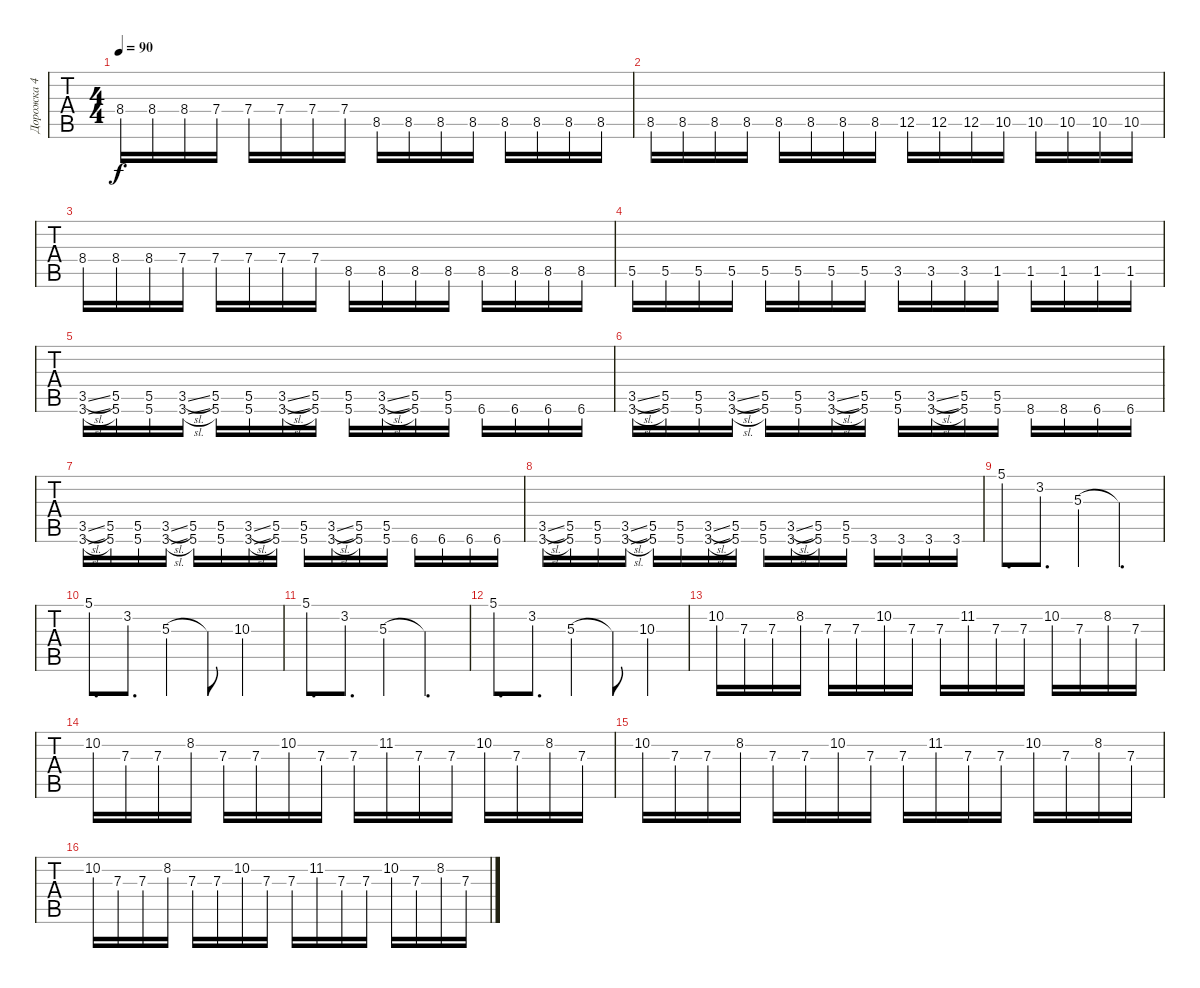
\track ("Дорожка 4" "Дорожка 4") {instrument distortionguitar}
\staff {tabs}
\tuning (Eb4 Bb3 Gb3 Db3 Ab2 Db2) {hide}
\ts (4 4)
\tempo 90
\clef g2
\ks f#minor
8.4.16{dy f instrument electricguitarmuted} 8.4.16 8.4.16 7.4.16 7.4.16 7.4.16 7.4.16 7.4.16 8.5.16 8.5.16 8.5.16 8.5.16 8.5.16 8.5.16 8.5.16 8.5.16 |
8.5.16 8.5.16 8.5.16 8.5.16 8.5.16 8.5.16 8.5.16 8.5.16 12.5.16 12.5.16 12.5.16 10.5.16 10.5.16 10.5.16 10.5.16 10.5.16 |
8.4.16{instrument electricguitarmuted} 8.4.16 8.4.16 7.4.16 7.4.16 7.4.16 7.4.16 7.4.16 8.5.16 8.5.16 8.5.16 8.5.16 8.5.16 8.5.16 8.5.16 8.5.16 |
5.5.16 5.5.16 5.5.16 5.5.16 5.5.16 5.5.16 5.5.16 5.5.16 3.5.16 3.5.16 3.5.16 1.5.16 1.5.16 1.5.16 1.5.16 1.5.16 |
(3.5{sl} 3.6{sl}).16{instrument distortionguitar} (5.5 5.6).16 (5.5 5.6).16 (3.5{sl} 3.6{sl}).16 (5.5 5.6).16 (5.5 5.6).16 (3.5{sl} 3.6{sl}).16 (5.5 5.6).16 (5.5 5.6).16 (3.5{sl} 3.6{sl}).16 (5.5 5.6).16 (5.5 5.6).16 6.6.16 6.6.16 6.6.16 6.6.16 |
(3.5{sl} 3.6{sl}).16{instrument distortionguitar} (5.5 5.6).16 (5.5 5.6).16 (3.5{sl} 3.6{sl}).16 (5.5 5.6).16 (5.5 5.6).16 (3.5{sl} 3.6{sl}).16 (5.5 5.6).16 (5.5 5.6).16 (3.5{sl} 3.6{sl}).16 (5.5 5.6).16 (5.5 5.6).16 8.6.16 8.6.16 6.6.16 6.6.16 |
(3.5{sl} 3.6{sl}).16{instrument distortionguitar} (5.5 5.6).16 (5.5 5.6).16 (3.5{sl} 3.6{sl}).16 (5.5 5.6).16 (5.5 5.6).16 (3.5{sl} 3.6{sl}).16 (5.5 5.6).16 (5.5 5.6).16 (3.5{sl} 3.6{sl}).16 (5.5 5.6).16 (5.5 5.6).16 6.6.16 6.6.16 6.6.16 6.6.16 |
(3.5{sl} 3.6{sl}).16{instrument distortionguitar} (5.5 5.6).16 (5.5 5.6).16 (3.5{sl} 3.6{sl}).16 (5.5 5.6).16 (5.5 5.6).16 (3.5{sl} 3.6{sl}).16 (5.5 5.6).16 (5.5 5.6).16 (3.5{sl} 3.6{sl}).16 (5.5 5.6).16 (5.5 5.6).16 3.6.16 3.6.16 3.6.16 3.6.16 |
5.1.8{d} 3.2.8{d} 5.3.4 5.3{t}.4{d} |
5.1.8{d} 3.2.8{d} 5.3.4 5.3{t}.8 10.3.4 |
5.1.8{d} 3.2.8{d} 5.3.4 5.3{t}.4{d} |
5.1.8{d} 3.2.8{d} 5.3.4 5.3{t}.8 10.3.4 |
10.2.16{instrument distortionguitar} 7.3.16 7.3.16 8.2.16 7.3.16 7.3.16 10.2.16 7.3.16 7.3.16 11.2.16 7.3.16 7.3.16 10.2.16 7.3.16 8.2.16 7.3.16 |
10.2.16 7.3.16 7.3.16 8.2.16 7.3.16 7.3.16 10.2.16 7.3.16 7.3.16 11.2.16 7.3.16 7.3.16 10.2.16 7.3.16 8.2.16 7.3.16 |
10.2.16 7.3.16 7.3.16 8.2.16 7.3.16 7.3.16 10.2.16 7.3.16 7.3.16 11.2.16 7.3.16 7.3.16 10.2.16 7.3.16 8.2.16 7.3.16 |
10.2.16 7.3.16 7.3.16 8.2.16 7.3.16 7.3.16 10.2.16 7.3.16 7.3.16 11.2.16 7.3.16 7.3.16 10.2.16 7.3.16 8.2.16 7.3.16
